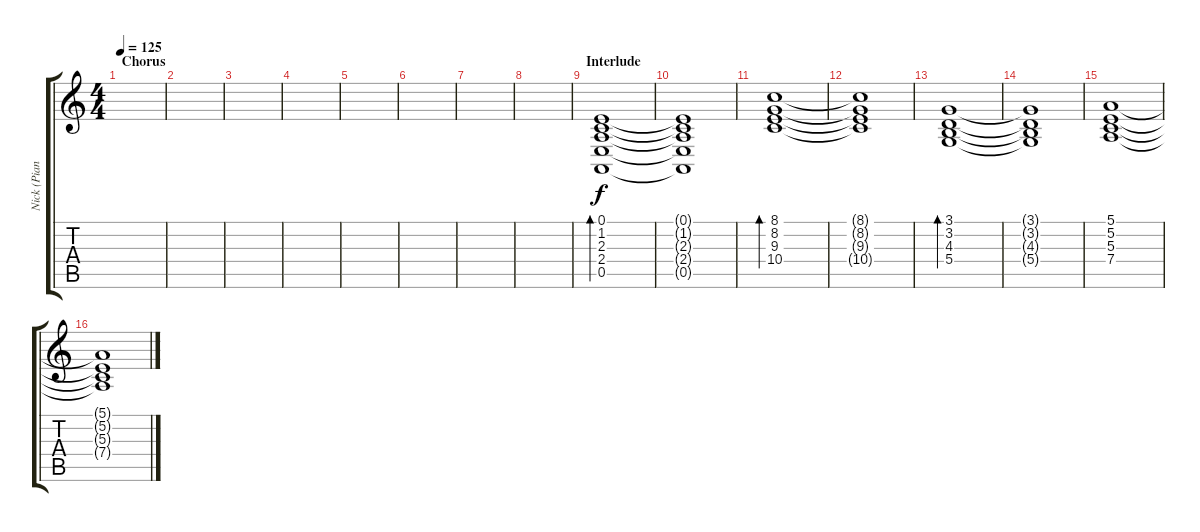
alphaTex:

\track ("Nick (Piano)" "Nick (Pian") {instrument acousticgrandpiano}
\staff {score tabs}
\tuning (E4 B3 G3 D3 A2 E2) {hide}
\ts (4 4)
\section ("" "Chorus")
\tempo 125
\clef g2
\ks c
|
|
|
|
|
|
|
|
\section ("" "Interlude")
(0.1 1.2 2.3 2.4 0.5).1{bd 240} |
(0.1{t} 1.2{t} 2.3{t} 2.4{t} 0.5{t}).1 |
(8.1 8.2 9.3 10.4).1{bd 240} |
(8.1{t} 8.2{t} 9.3{t} 10.4{t}).1 |
(3.1 3.2 4.3 5.4).1{bd 240} |
(3.1{t} 3.2{t} 4.3{t} 5.4{t}).1 |
(5.1 5.2 5.3 7.4).1 |
(5.1{t} 5.2{t} 5.3{t} 7.4{t}).1
